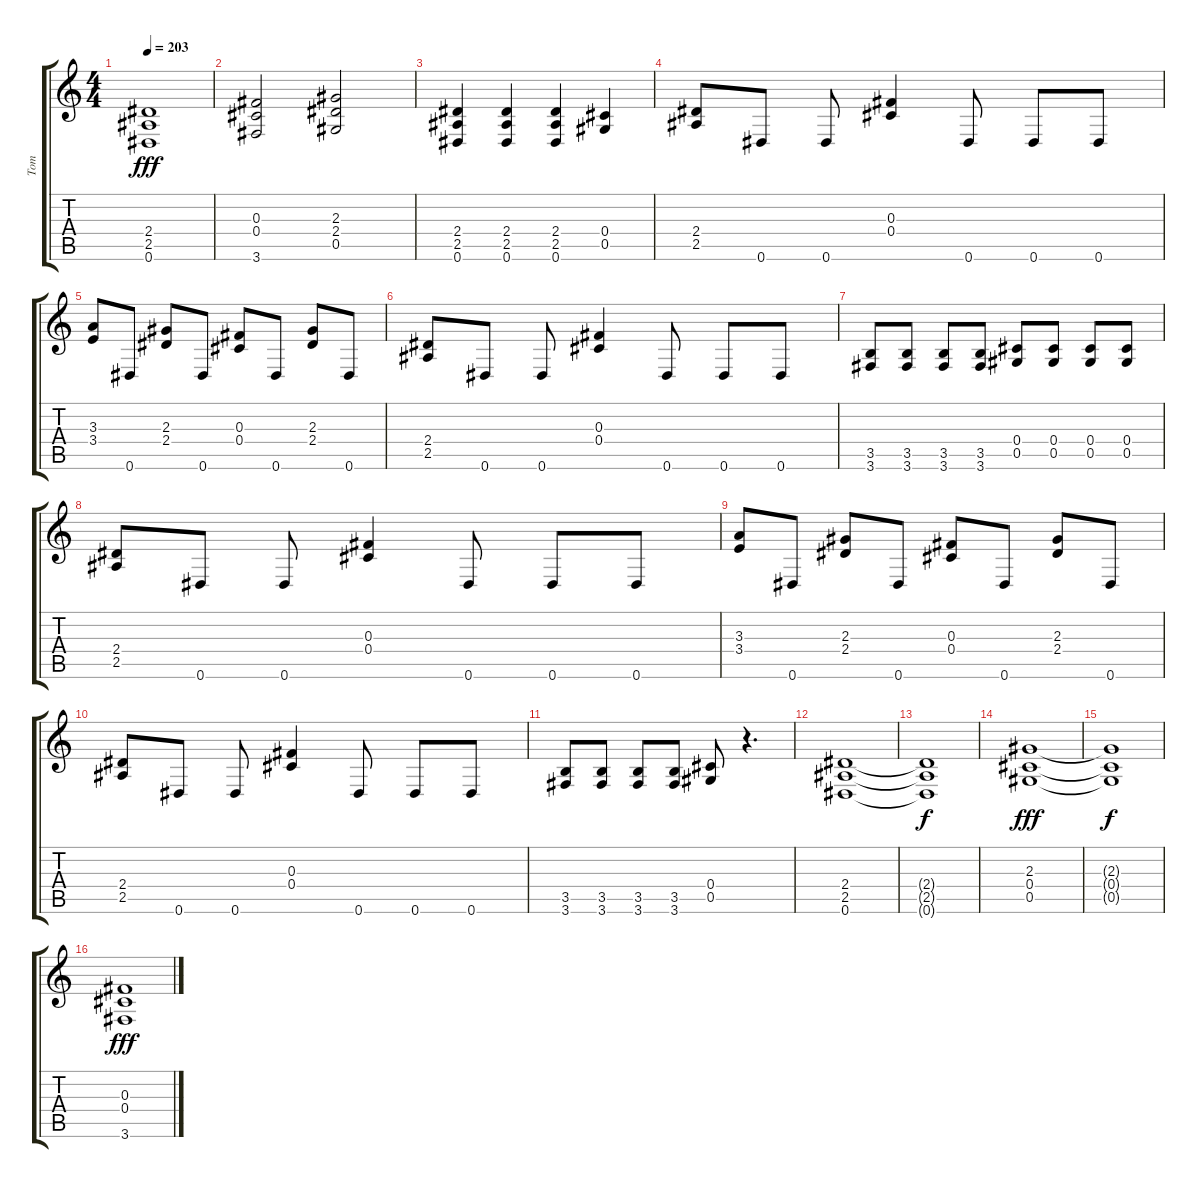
\track ("Tom" "Tom") {instrument distortionguitar}
\staff {score tabs}
\tuning (Eb4 Bb3 Gb3 Db3 Ab2 Eb2) {hide}
\ts (4 4)
\tempo 203
\clef g2
\ks c
(2.4 2.5 0.6).1{dy fff} |
(0.3 0.4 3.6).2 (2.3 2.4 0.5).2 |
(2.4 2.5 0.6).4 (2.4 2.5 0.6).4 (2.4 2.5 0.6).4 (0.4 0.5).4 |
(2.4 2.5).8 0.6.8 0.6.8 (0.3 0.4).4 0.6.8 0.6.8 0.6.8 |
(3.3 3.4).8 0.6.8 (2.3 2.4).8 0.6.8 (0.3 0.4).8 0.6.8 (2.3 2.4).8 0.6.8 |
(2.4 2.5).8 0.6.8 0.6.8 (0.3 0.4).4 0.6.8 0.6.8 0.6.8 |
(3.5 3.6).8 (3.5 3.6).8 (3.5 3.6).8 (3.5 3.6).8 (0.4 0.5).8 (0.4 0.5).8 (0.4 0.5).8 (0.4 0.5).8 |
(2.4 2.5).8 0.6.8 0.6.8 (0.3 0.4).4 0.6.8 0.6.8 0.6.8 |
(3.3 3.4).8 0.6.8 (2.3 2.4).8 0.6.8 (0.3 0.4).8 0.6.8 (2.3 2.4).8 0.6.8 |
(2.4 2.5).8 0.6.8 0.6.8 (0.3 0.4).4 0.6.8 0.6.8 0.6.8 |
(3.5 3.6).8 (3.5 3.6).8 (3.5 3.6).8 (3.5 3.6).8 (0.4 0.5).8 r.4{d} |
(2.4 2.5 0.6).1 |
(2.4{t} 2.5{t} 0.6{t}).1{dy f} |
(2.3 0.4 0.5).1{dy fff} |
(2.3{t} 0.4{t} 0.5{t}).1{dy f} |
(0.3 0.4 3.6).1{dy fff}
